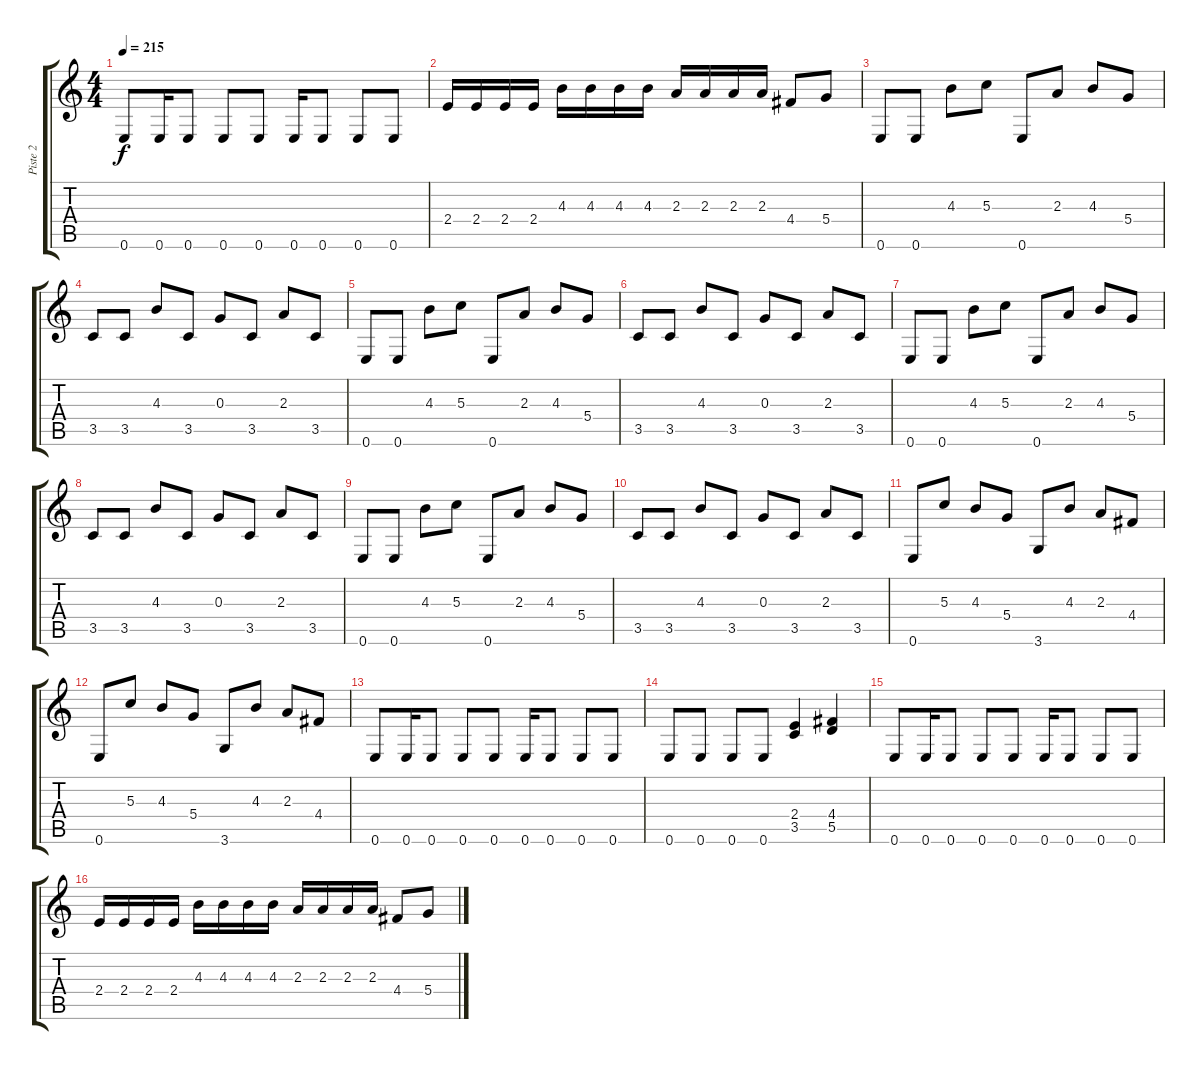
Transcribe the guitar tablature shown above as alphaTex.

\track ("Piste 2" "Piste 2") {instrument distortionguitar}
\staff {score tabs}
\tuning (E4 B3 G3 D3 A2 E2) {hide}
\ts (4 4)
\tempo 215
\clef g2
\ks c
0.6.8{dy f} 0.6.16 0.6.8 0.6.8 0.6.8 0.6.16 0.6.8 0.6.8 0.6.8 |
2.4.16 2.4.16 2.4.16 2.4.16 4.3.16 4.3.16 4.3.16 4.3.16 2.3.16 2.3.16 2.3.16 2.3.16 4.4.8 5.4.8 |
0.6.8 0.6.8 4.3.8 5.3.8 0.6.8 2.3.8 4.3.8 5.4.8 |
3.5.8 3.5.8 4.3.8 3.5.8 0.3.8 3.5.8 2.3.8 3.5.8 |
0.6.8 0.6.8 4.3.8 5.3.8 0.6.8 2.3.8 4.3.8 5.4.8 |
3.5.8 3.5.8 4.3.8 3.5.8 0.3.8 3.5.8 2.3.8 3.5.8 |
0.6.8 0.6.8 4.3.8 5.3.8 0.6.8 2.3.8 4.3.8 5.4.8 |
3.5.8 3.5.8 4.3.8 3.5.8 0.3.8 3.5.8 2.3.8 3.5.8 |
0.6.8 0.6.8 4.3.8 5.3.8 0.6.8 2.3.8 4.3.8 5.4.8 |
3.5.8 3.5.8 4.3.8 3.5.8 0.3.8 3.5.8 2.3.8 3.5.8 |
0.6.8 5.3.8 4.3.8 5.4.8 3.6.8 4.3.8 2.3.8 4.4.8 |
0.6.8 5.3.8 4.3.8 5.4.8 3.6.8 4.3.8 2.3.8 4.4.8 |
0.6.8 0.6.16 0.6.8 0.6.8 0.6.8 0.6.16 0.6.8 0.6.8 0.6.8 |
0.6.8 0.6.8 0.6.8 0.6.8 (2.4 3.5).4 (4.4 5.5).4 |
0.6.8 0.6.16 0.6.8 0.6.8 0.6.8 0.6.16 0.6.8 0.6.8 0.6.8 |
2.4.16 2.4.16 2.4.16 2.4.16 4.3.16 4.3.16 4.3.16 4.3.16 2.3.16 2.3.16 2.3.16 2.3.16 4.4.8 5.4.8
